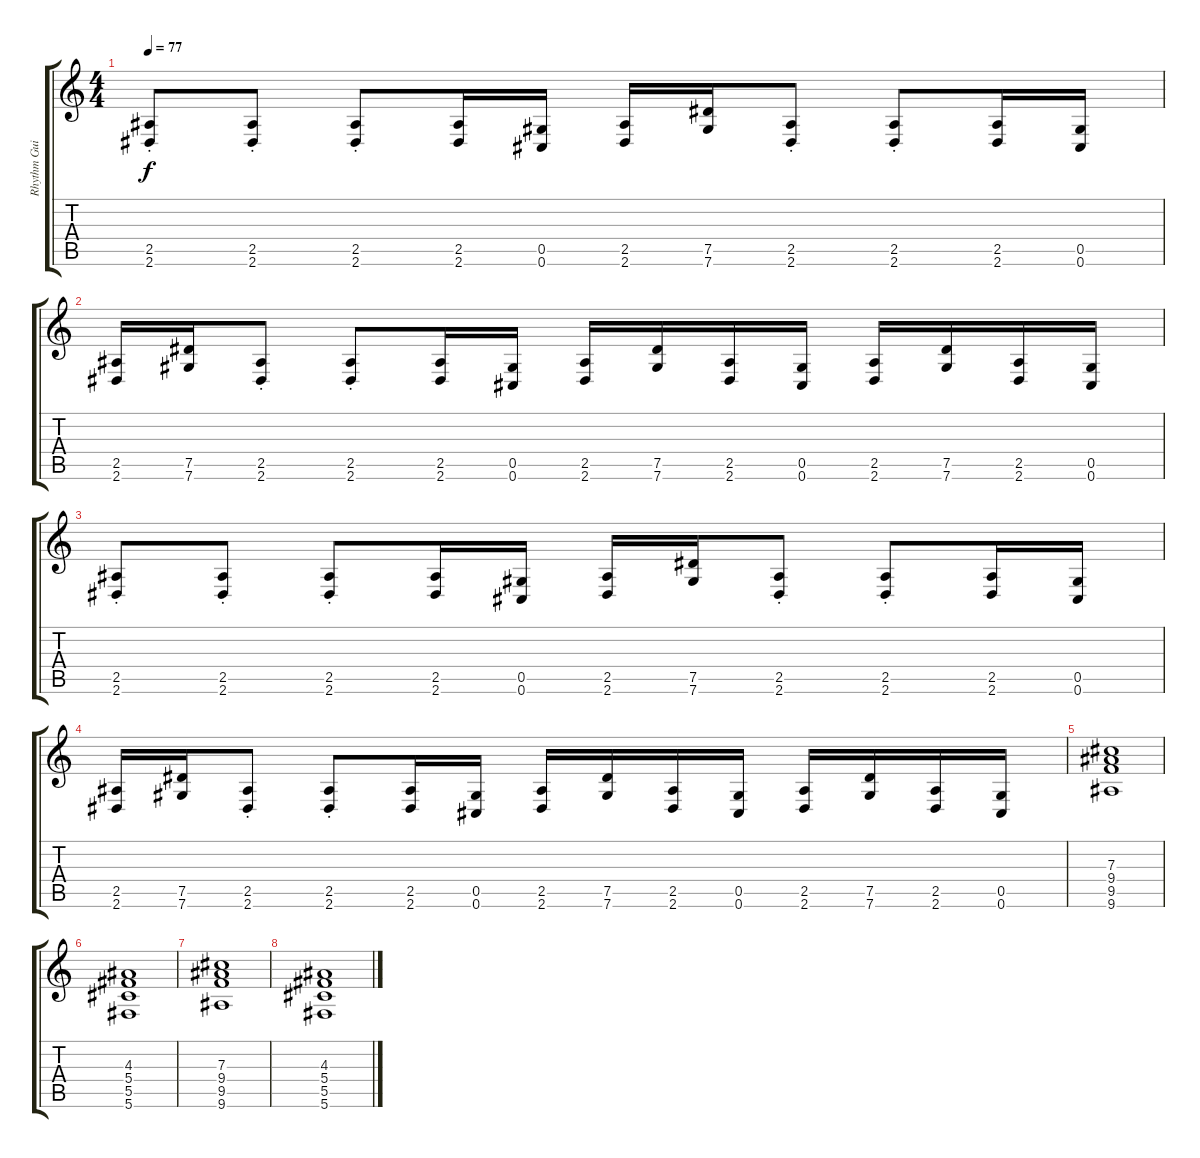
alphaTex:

\track ("Rhythm Guitar" "Rhythm Gui") {instrument overdrivenguitar}
\staff {score tabs}
\tuning (Eb4 Bb3 Gb3 Db3 Ab2 Db2) {hide}
\ts (4 4)
\tempo 77
\clef g2
\ks c
(2.5{st} 2.6{st}).8{dy f} (2.5{st} 2.6{st}).8 (2.5{st} 2.6{st}).8 (2.5 2.6).16 (0.5 0.6).16 (2.5 2.6).16 (7.5 7.6).16 (2.5{st} 2.6{st}).8 (2.5{st} 2.6{st}).8 (2.5 2.6).16 (0.5 0.6).16 |
(2.5 2.6).16 (7.5 7.6).16 (2.5{st} 2.6{st}).8 (2.5{st} 2.6{st}).8 (2.5 2.6).16 (0.5 0.6).16 (2.5 2.6).16 (7.5 7.6).16 (2.5 2.6).16 (0.5 0.6).16 (2.5 2.6).16 (7.5 7.6).16 (2.5 2.6).16 (0.5 0.6).16 |
(2.5{st} 2.6{st}).8 (2.5{st} 2.6{st}).8 (2.5{st} 2.6{st}).8 (2.5 2.6).16 (0.5 0.6).16 (2.5 2.6).16 (7.5 7.6).16 (2.5{st} 2.6{st}).8 (2.5{st} 2.6{st}).8 (2.5 2.6).16 (0.5 0.6).16 |
(2.5 2.6).16 (7.5 7.6).16 (2.5{st} 2.6{st}).8 (2.5{st} 2.6{st}).8 (2.5 2.6).16 (0.5 0.6).16 (2.5 2.6).16 (7.5 7.6).16 (2.5 2.6).16 (0.5 0.6).16 (2.5 2.6).16 (7.5 7.6).16 (2.5 2.6).16 (0.5 0.6).16 |
(7.3 9.4 9.5 9.6).1 |
(4.3 5.4 5.5 5.6).1 |
(7.3 9.4 9.5 9.6).1 |
(4.3 5.4 5.5 5.6).1
